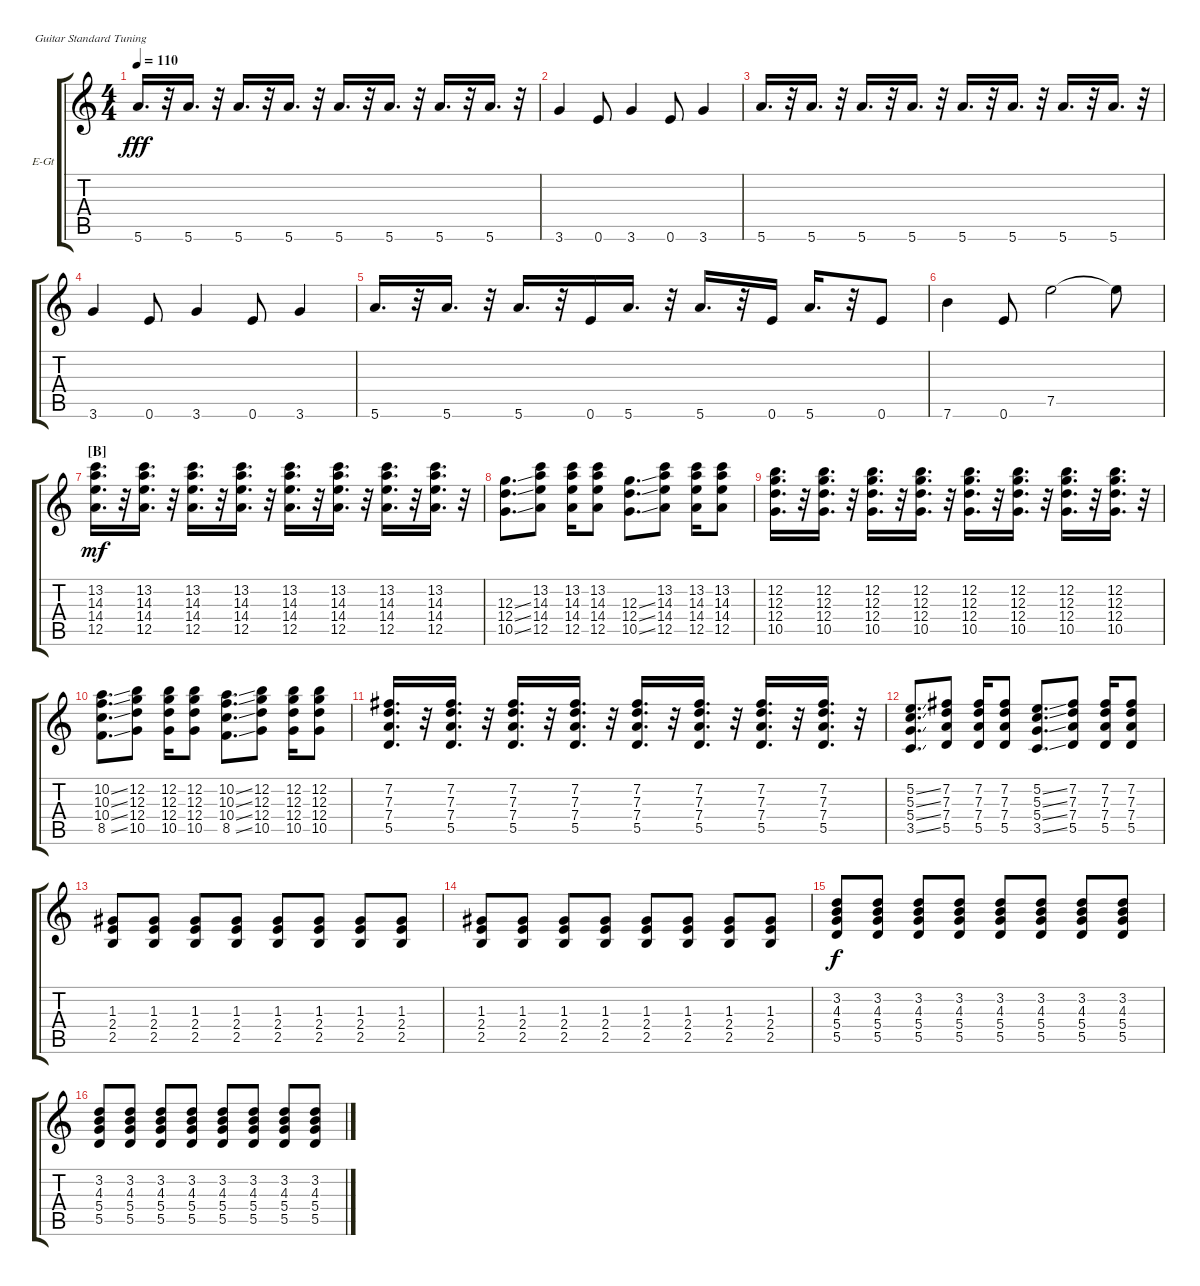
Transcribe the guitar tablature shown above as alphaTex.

\defaultSystemsLayout 4
\bracketExtendMode groupsimilarinstruments
\firstSystemTrackNameOrientation horizontal
\otherSystemsTrackNameOrientation horizontal
\track ("Nick Valensi" "E-Gt") {instrument electricguitarclean}
\staff {score tabs}
\tuning (E4 B3 G3 D3 A2 E2)
\ts (4 4)
\tempo 110
\clef g2
\ks c
5.6.16{d ot 8vb dy fff} r.32 5.6.16{d ot 8vb} r.32 5.6.16{d ot 8vb} r.32 5.6.16{d ot 8vb} r.32 5.6.16{d ot 8vb} r.32 5.6.16{d ot 8vb} r.32 5.6.16{d ot 8vb} r.32 5.6.16{d ot 8vb} r.32 |
3.6.4{ot 8vb} 0.6.8{ot 8vb} 3.6.4{ot 8vb} 0.6.8{ot 8vb} 3.6.4{ot 8vb} |
5.6.16{d ot 8vb} r.32 5.6.16{d ot 8vb} r.32 5.6.16{d ot 8vb} r.32 5.6.16{d ot 8vb} r.32 5.6.16{d ot 8vb} r.32 5.6.16{d ot 8vb} r.32 5.6.16{d ot 8vb} r.32 5.6.16{d ot 8vb} r.32 |
3.6.4{ot 8vb} 0.6.8{ot 8vb} 3.6.4{ot 8vb} 0.6.8{ot 8vb} 3.6.4{ot 8vb} |
5.6.16{d ot 8vb} r.32 5.6.16{d ot 8vb} r.32 5.6.16{d ot 8vb} r.32 0.6.16{ot 8vb} 5.6.16{d ot 8vb} r.32 5.6.16{d ot 8vb} r.32 0.6.16{ot 8vb} 5.6.16{d ot 8vb} r.32 0.6.8{ot 8vb} |
7.6.4{ot 8vb} 0.6.8{ot 8vb} 7.5.2{ot 8vb} 7.5{t}.8{ot 8vb} |
\section ("B" "")
(12.5 14.4 14.3 13.2).16{d dy mf} r.32 (12.5 14.4 14.3 13.2).16{d} r.32 (12.5 14.4 14.3 13.2).16{d} r.32 (12.5 14.4 14.3 13.2).16{d} r.32 (12.5 14.4 14.3 13.2).16{d} r.32 (12.5 14.4 14.3 13.2).16{d} r.32 (12.5 14.4 14.3 13.2).16{d} r.32 (12.5 14.4 14.3 13.2).16{d} r.32 |
(10.5{ss} 12.4{ss} 12.3{ss}).8{d} (12.5 14.4 14.3 13.2).8 (12.5 14.4 14.3 13.2).16 (12.5 14.4 14.3 13.2).8 (10.5{ss} 12.4{ss} 12.3{ss}).8{d} (12.5 14.4 14.3 13.2).8 (12.5 14.4 14.3 13.2).16 (12.5 14.4 14.3 13.2).8 |
(10.5 12.4 12.3 12.2).16{d} r.32 (10.5 12.4 12.3 12.2).16{d} r.32 (10.5 12.4 12.3 12.2).16{d} r.32 (10.5 12.4 12.3 12.2).16{d} r.32 (10.5 12.4 12.3 12.2).16{d} r.32 (10.5 12.4 12.3 12.2).16{d} r.32 (10.5 12.4 12.3 12.2).16{d} r.32 (10.5 12.4 12.3 12.2).16{d} r.32 |
(8.5{ss} 10.4{ss} 10.3{ss} 10.2{ss}).8{d} (10.5 12.4 12.3 12.2).8 (10.5 12.4 12.3 12.2).16 (10.5 12.4 12.3 12.2).8 (8.5{ss} 10.4{ss} 10.3{ss} 10.2{ss}).8{d} (10.5 12.4 12.3 12.2).8 (10.5 12.4 12.3 12.2).16 (10.5 12.4 12.3 12.2).8 |
(5.5 7.4 7.3 7.2).16{d} r.32 (5.5 7.4 7.3 7.2).16{d} r.32 (5.5 7.4 7.3 7.2).16{d} r.32 (5.5 7.4 7.3 7.2).16{d} r.32 (5.5 7.4 7.3 7.2).16{d} r.32 (5.5 7.4 7.3 7.2).16{d} r.32 (5.5 7.4 7.3 7.2).16{d} r.32 (5.5 7.4 7.3 7.2).16{d} r.32 |
(3.5{ss} 5.4{ss} 5.3{ss} 5.2{ss}).8{d} (5.5 7.4 7.3 7.2).8 (5.5 7.4 7.3 7.2).16 (5.5 7.4 7.3 7.2).8 (3.5{ss} 5.4{ss} 5.3{ss} 5.2{ss}).8{d} (5.5 7.4 7.3 7.2).8 (5.5 7.4 7.3 7.2).16 (5.5 7.4 7.3 7.2).8 |
(2.5 2.4 1.3).8 (2.5 2.4 1.3).8 (2.5 2.4 1.3).8 (2.5 2.4 1.3).8 (2.5 2.4 1.3).8 (2.5 2.4 1.3).8 (2.5 2.4 1.3).8 (2.5 2.4 1.3).8 |
(2.5 2.4 1.3).8 (2.5 2.4 1.3).8 (2.5 2.4 1.3).8 (2.5 2.4 1.3).8 (2.5 2.4 1.3).8 (2.5 2.4 1.3).8 (2.5 2.4 1.3).8 (2.5 2.4 1.3).8 |
(5.5 5.4 4.3 3.2).8{dy f} (5.5 5.4 4.3 3.2).8 (5.5 5.4 4.3 3.2).8 (5.5 5.4 4.3 3.2).8 (5.5 5.4 4.3 3.2).8 (5.5 5.4 4.3 3.2).8 (5.5 5.4 4.3 3.2).8 (5.5 5.4 4.3 3.2).8 |
(5.5 5.4 4.3 3.2).8 (5.5 5.4 4.3 3.2).8 (5.5 5.4 4.3 3.2).8 (5.5 5.4 4.3 3.2).8 (5.5 5.4 4.3 3.2).8 (5.5 5.4 4.3 3.2).8 (5.5 5.4 4.3 3.2).8 (5.5 5.4 4.3 3.2).8
